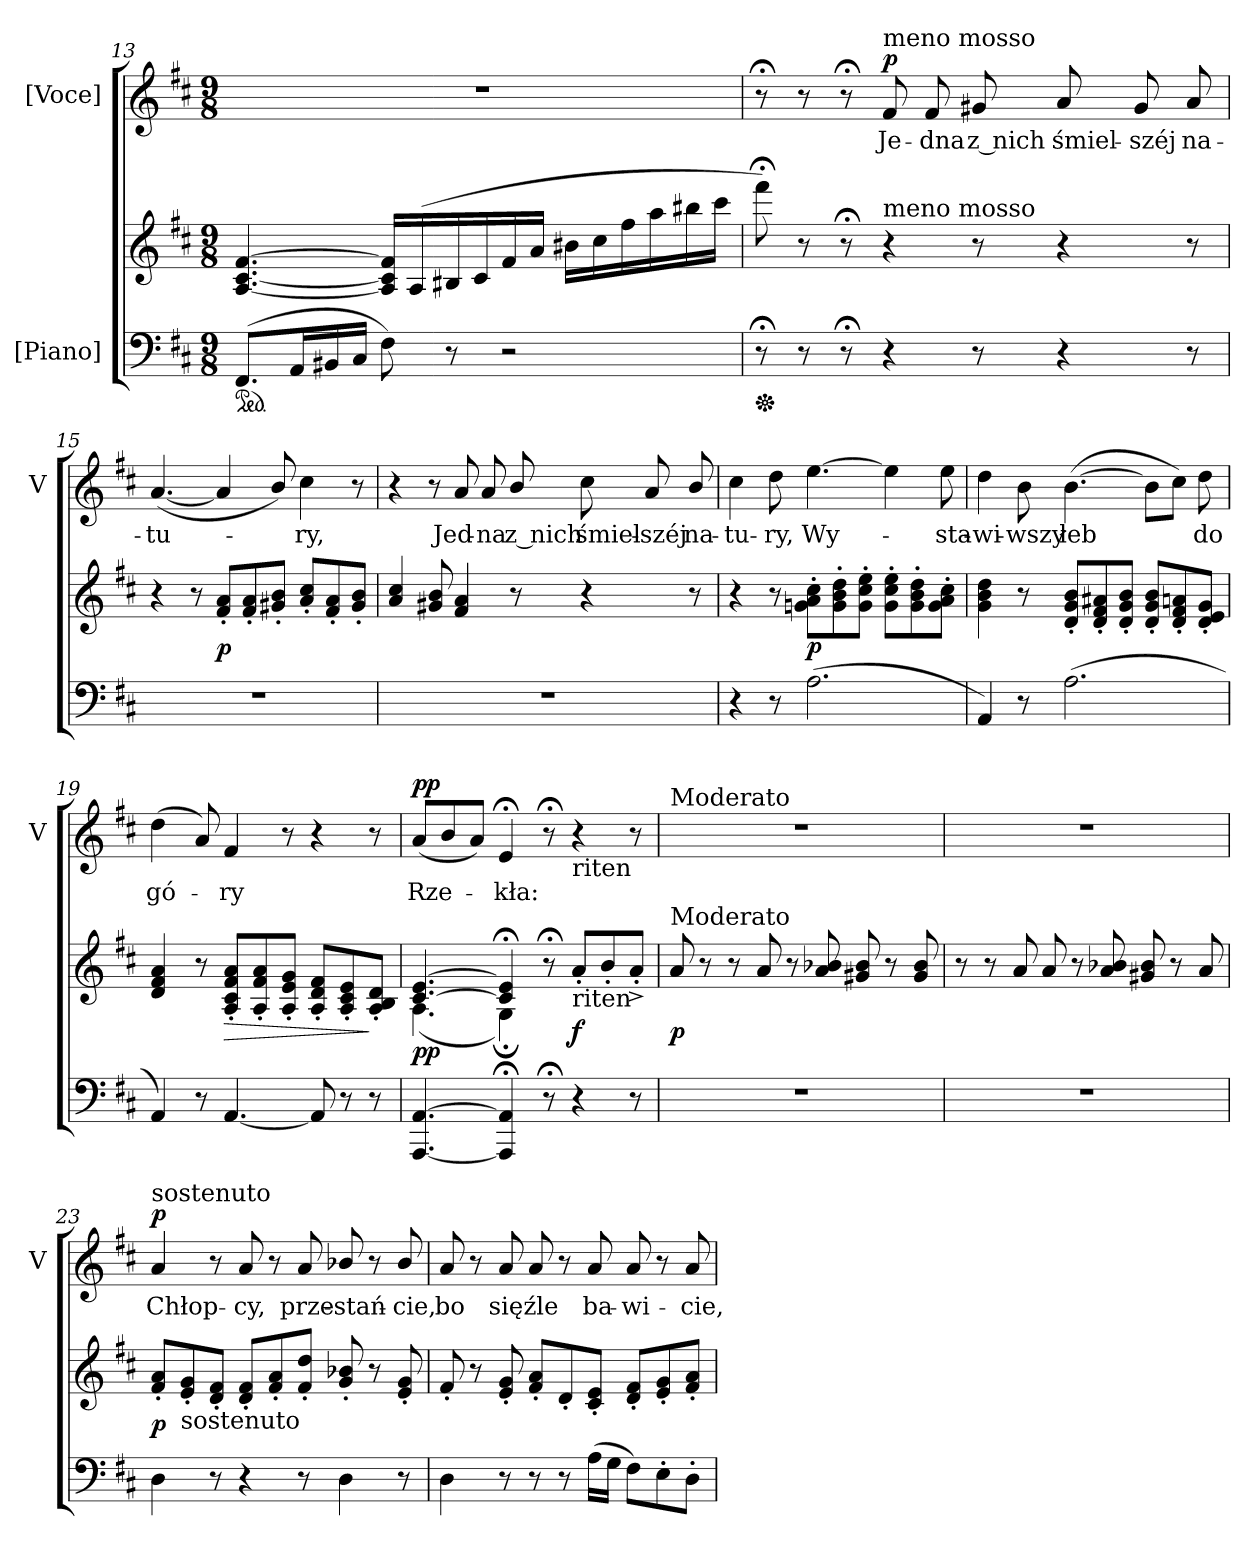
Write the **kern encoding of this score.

**kern	**kern	**dynam	**kern	**text	**dynam
*part2	*part2	*part2	*part1	*part1	*part1
*staff3	*staff2	*staff2/3	*staff1	*staff1	*staff1
*I"[Piano]	*	*	*I"[Voce]	*	*
*	*	*	*I'V	*	*
*clefF4	*clefG2	*	*clefG2	*	*
*k[f#c#]	*k[f#c#]	*	*k[f#c#]	*	*
*D:	*D:	*	*D:	*	*
*M9/8	*M9/8	*	*M9/8	*	*
*ped	*	*	*	*	*
=13	=13	=13	=13	=13	=13
(8.FF#/L	[4.A/ [4.c#/ [4.f#/	.	8%9r	.	.
16AA/L	.	.	.	.	.
16BB#X/	.	.	.	.	.
16C#/JJ	.	.	.	.	.
8F#\)	16A]/ 16c#]/ 16f#]/LL	.	.	.	.
.	(16A/	.	.	.	.
8r	16B#X/	.	.	.	.
.	16c#/	.	.	.	.
2r	16f#/	.	.	.	.
.	16a/JJ	.	.	.	.
.	16b#X\LL	.	.	.	.
.	16cc#\	.	.	.	.
.	16ff#\	.	.	.	.
.	16aa\	.	.	.	.
.	16bb#X\	.	.	.	.
.	16ccc#\JJ	.	.	.	.
=14	=14	=14	=14	=14	=14
*Xped	*	*	*	*	*
8r;<	8fff#;<\)	.	8r;<	.	.
8r	8r	.	8r	.	.
8r;<	8r;<	.	8r;<	.	.
!	!	!	!LO:TX:a:t=meno mosso	!	!
!	!LO:TX:a:t=meno mosso	!	!	!	!
!	!	!	!	!	!LO:DY:b
4r	4r	.	8f#/	Je-	p
.	.	.	8f#/	-dna	.
8r	8r	.	8g#X/	z nich	.
4r	4r	.	8a/	śmiel-	.
.	.	.	8g#/	-széj	.
8r	8r	.	8a/	na-	.
=15	=15	=15	=15	=15	=15
8%9r	4r	.	([4.a/	-tu-	.
.	8r	.	.	.	.
.	8f#'/ 8a'/L	p	4a/]	.	.
.	8f#'/ 8a'/	.	.	.	.
.	8g#X'/ 8b'/J	.	8b/)	.	.
.	8a'/ 8cc#'/L	.	4cc#\	-ry,	.
.	8f#'/ 8a'/	.	.	.	.
.	8g#'/ 8b'/J	.	8r	.	.
=16	=16	=16	=16	=16	=16
8%9r	4a/ 4cc#/	.	4r	.	.
.	8g#X/ 8b/	.	8r	.	.
.	4f#/ 4a/	.	8a/	Jed-	.
.	.	.	8a/	-na	.
.	8r	.	8b/	z nich	.
.	4r	.	8cc#\	śmiel-	.
.	.	.	8a/	-széj	.
.	8r	.	8b/	na-	.
=17	=17	=17	=17	=17	=17
4r	4r	.	4cc#\	-tu-	.
8r	8r	.	8dd\	-ry,	.
(2.A\	8gn'\ 8a'\ 8cc#'\L	p	[4.ee\	Wy-	.
.	8g'\ 8b'\ 8dd'\	.	.	.	.
.	8g'\ 8cc#'\ 8ee'\J	.	.	.	.
.	8g'\ 8cc#'\ 8ee'\L	.	4ee\]	.	.
.	8g'\ 8b'\ 8dd'\	.	.	.	.
.	8g'\ 8a'\ 8cc#'\J	.	8ee\	-sta-	.
=18	=18	=18	=18	=18	=18
4AA/)	4g\ 4b\ 4dd\	.	4dd\	-wi-	.
8r	8r	.	8b\	-wszy	.
(2.A\	8d'/ 8g'/ 8b'/L	.	([4.b\	łeb	.
.	8d'/ 8f#'/ 8a#X'/	.	.	.	.
.	8d'/ 8g'/ 8b'/J	.	.	.	.
.	8d'/ 8g'/ 8b'/L	.	8b\L]	.	.
.	8d'/ 8f#'/ 8an'/	.	8cc#\J)	.	.
.	8d'/ 8e'/ 8g'/J	.	8dd\	do	.
=19	=19	=19	=19	=19	=19
4AA/)	4d/ 4f#/ 4a/	.	(4dd\	gó-	.
8r	8r	.	8a/)	.	.
!	!	!LO:HP:b	!	!	!
[4.AA/	8A'>/ 8c#'>/ 8f#'>/ 8a'>/L	>	4f#/	-ry	.
.	8A'>/ 8f#'>/ 8a'>/	.	.	.	.
.	8A'>/ 8e'>/ 8g'>/J	.	8r	.	.
8AA/]	8A'>/ 8d'>/ 8f#'>/L	.	4r	.	.
8r	8A'>/ 8c#'>/ 8e'>/	.	.	.	.
8r	8A'>/ 8B'>/ 8d'>/J	]	8r	.	.
=20	=20	=20	=20	=20	=20
*	*^	*	*	*	*
!	!	!	!	!	!	!LO:DY:b
[4.AAA/ [4.AA/	[4.c#/ [4.e/	(4.A\	pp	(8a/L	Rze-	pp
.	.	.	.	8b/	.	.
.	.	.	.	8a/J)	.	.
4AAA];</ 4AA];</	4c#];</ 4e];</	4G;<\)	.	4e;</	-kła:	.
8r;<	8r;<	2ryy	.	8r;<	.	.
!	!	!	!	!LO:TX:b:t=riten	!	!
!	!LO:TX:b:t=riten	!	!	!	!	!
4r	8a'/L	.	f	4r	.	.
.	8b'/	.	.	.	.	.
8r	8a'^>/J	.	.	8r	.	.
*	*v	*v	*	*	*	*
=21	=21	=21	=21	=21	=21
!	!	!	!LO:TX:a:t=Moderato	!	!
!	!LO:TX:a:t=Moderato	!	!	!	!
8%9r	8a/	p	8%9r	.	.
.	8r	.	.	.	.
.	8r	.	.	.	.
.	8a/	.	.	.	.
.	8r	.	.	.	.
.	8a/ 8b-X/	.	.	.	.
.	8g#X/ 8b-/	.	.	.	.
.	8r	.	.	.	.
.	8g#/ 8b-/	.	.	.	.
=22	=22	=22	=22	=22	=22
8%9r	8r	.	8%9r	.	.
.	8r	.	.	.	.
.	8a/	.	.	.	.
.	8a/	.	.	.	.
.	8r	.	.	.	.
.	8a/ 8b-X/	.	.	.	.
.	8g#X/ 8b-/	.	.	.	.
.	8r	.	.	.	.
.	8a/	.	.	.	.
=23	=23	=23	=23	=23	=23
!	!	!	!LO:TX:a:t=sostenuto	!	!
!	!	!	!	!	!LO:DY:b
4D\	8f#'/ 8a'/L	p	4a/	Chłop-	p
!	!LO:TX:b:t=sostenuto	!	!	!	!
.	8e'/ 8g'/	.	.	.	.
8r	8d'/ 8f#'/J	.	8r	.	.
4r	8d'/ 8f#'/L	.	8a/	-cy,	.
.	8f#'/ 8a'/	.	8r	.	.
8r	8f#'/ 8dd'/J	.	8a/	prze-	.
4D\	8g'/ 8b-X'/	.	8b-X/	-stań-	.
.	8r	.	8r	.	.
8r	8e'/ 8g'/	.	8b-/	-cie,	.
=24	=24	=24	=24	=24	=24
4D\	8f#'/	.	8a/	bo	.
.	8r	.	8r	.	.
8r	8e'/ 8g'/	.	8a/	się	.
8r	8f#'/ 8a'/L	.	8a/	źle	.
8r	8d'/	.	8r	.	.
(16A\LL	8c#'/ 8e'/J	.	8a/	ba-	.
16G\JJ	.	.	.	.	.
8F#\L)	8d'/ 8f#'/L	.	8a/	-wi-	.
8E'\	8e'/ 8g'/	.	8r	.	.
8D'\J	8f#'/ 8a'/J	.	8a/	-cie,	.
=	=	=	=	=	=
*-	*-	*-	*-	*-	*-
